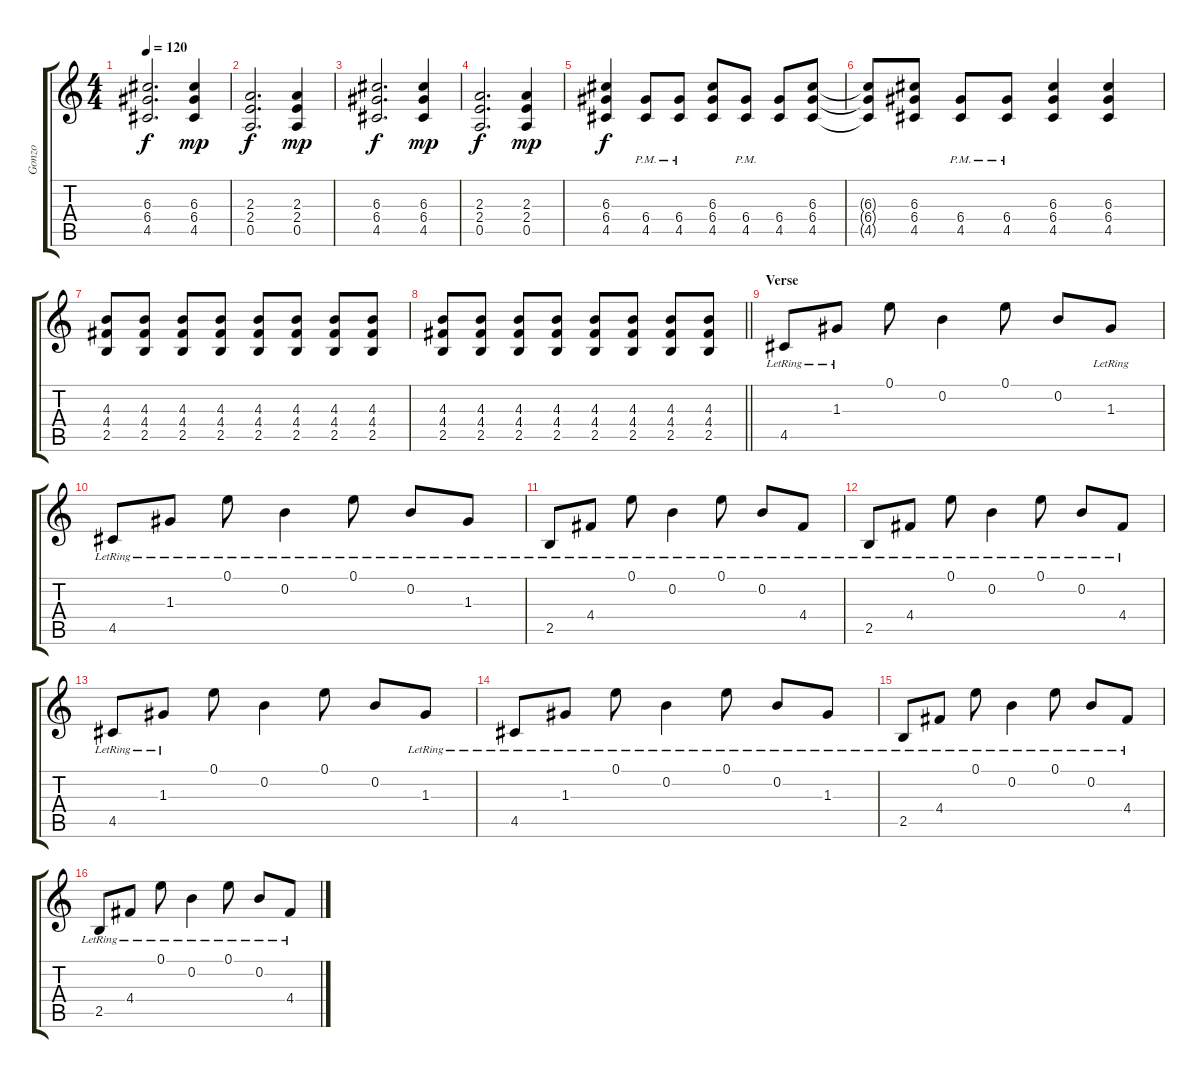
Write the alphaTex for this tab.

\track ("Gonzo" "Gonzo") {instrument acousticguitarsteel}
\staff {score tabs}
\tuning (E4 B3 G3 D3 A2 E2) {hide}
\ts (4 4)
\tempo 120
\clef g2
\ks c
(6.3 6.4 4.5).2{d dy f} (6.3 6.4 4.5).4{dy mp} |
(2.3 2.4 0.5).2{d dy f} (2.3 2.4 0.5).4{dy mp} |
(6.3 6.4 4.5).2{d dy f} (6.3 6.4 4.5).4{dy mp} |
(2.3 2.4 0.5).2{d dy f} (2.3 2.4 0.5).4{dy mp} |
(6.3 6.4 4.5).4{dy f} (6.4{pm} 4.5{pm}).8 (6.4{pm} 4.5{pm}).8 (6.3 6.4 4.5).8 (6.4{pm} 4.5).8 (6.4 4.5).8 (6.3 6.4 4.5).8 |
(6.3{t} 6.4{t} 4.5{t}).8 (6.3 6.4 4.5).8 (6.4{pm} 4.5{pm}).8 (6.4{pm} 4.5{pm}).8 (6.3 6.4 4.5).4 (6.3 6.4 4.5).4 |
(4.3 4.4 2.5).8 (4.3 4.4 2.5).8 (4.3 4.4 2.5).8 (4.3 4.4 2.5).8 (4.3 4.4 2.5).8 (4.3 4.4 2.5).8 (4.3 4.4 2.5).8 (4.3 4.4 2.5).8 |
\barLineRight lightlight
(4.3 4.4 2.5).8 (4.3 4.4 2.5).8 (4.3 4.4 2.5).8 (4.3 4.4 2.5).8 (4.3 4.4 2.5).8 (4.3 4.4 2.5).8 (4.3 4.4 2.5).8 (4.3 4.4 2.5).8 |
\section ("" "Verse")
4.5{lr}.8{instrument acousticguitarsteel} 1.3{lr}.8 0.1.8 0.2.4 0.1.8 0.2.8 1.3{lr}.8 |
4.5{lr}.8 1.3{lr}.8 0.1{lr}.8 0.2{lr}.4 0.1{lr}.8 0.2{lr}.8 1.3{lr}.8 |
2.5{lr}.8 4.4{lr}.8 0.1{lr}.8 0.2{lr}.4 0.1{lr}.8 0.2{lr}.8 4.4{lr}.8 |
2.5{lr}.8 4.4{lr}.8 0.1{lr}.8 0.2{lr}.4 0.1{lr}.8 0.2{lr}.8 4.4{lr}.8 |
4.5{lr}.8 1.3{lr}.8 0.1.8 0.2.4 0.1.8 0.2.8 1.3{lr}.8 |
4.5{lr}.8 1.3{lr}.8 0.1{lr}.8 0.2{lr}.4 0.1{lr}.8 0.2{lr}.8 1.3{lr}.8 |
2.5{lr}.8 4.4{lr}.8 0.1{lr}.8 0.2{lr}.4 0.1{lr}.8 0.2{lr}.8 4.4{lr}.8 |
2.5{lr}.8 4.4{lr}.8 0.1{lr}.8 0.2{lr}.4 0.1{lr}.8 0.2{lr}.8 4.4{lr}.8
